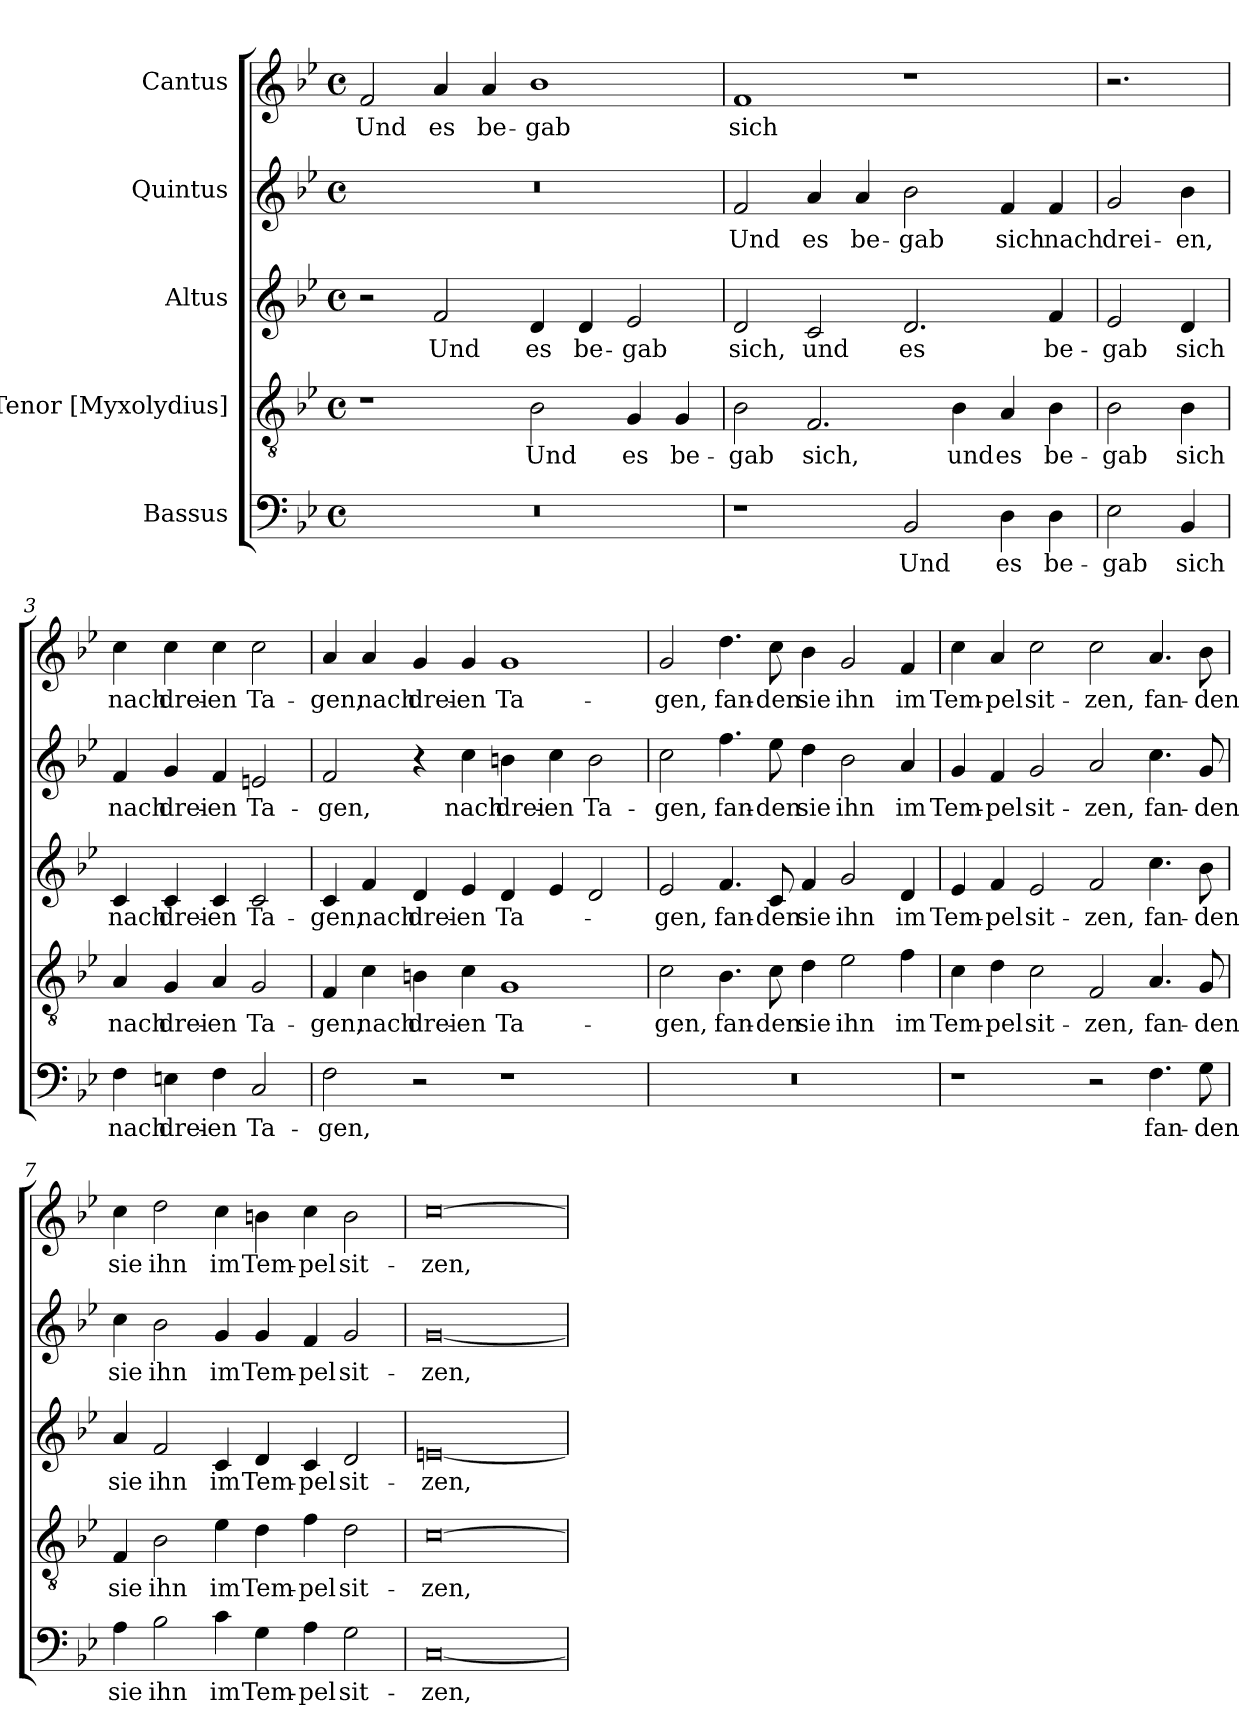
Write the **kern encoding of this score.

**kern	**text	**kern	**text	**kern	**text	**kern	**text	**kern	**text
*part5	*part5	*part4	*part4	*part3	*part3	*part2	*part2	*part1	*part1
*staff5	*staff5	*staff4	*staff4	*staff3	*staff3	*staff2	*staff2	*staff1	*staff1
*I"Bassus	*	*I"Tenor [Myxolydius]	*	*I"Altus	*	*I"Quintus	*	*I"Cantus	*
*clefF4	*	*clefGv2	*	*clefG2	*	*clefG2	*	*clefG2	*
*k[b-e-]	*	*k[b-e-]	*	*k[b-e-]	*	*k[b-e-]	*	*k[b-e-]	*
*M4/2	*	*M4/2	*	*M4/2	*	*M4/2	*	*M4/2	*
*met(c)	*	*met(c)	*	*met(c)	*	*met(c)	*	*met(c)	*
=1	=1	=1	=1	=1	=1	=1	=1	=1	=1
!	!	!	!	!	!	!	!	!	!LO:LY:b
0r	.	1r	.	2r	.	0r	.	2f/	Und
!	!	!	!	!	!LO:LY:b	!	!	!	!LO:LY:b
.	.	.	.	2f/	Und	.	.	4a/	es
!	!	!	!	!	!	!	!	!	!LO:LY:b
.	.	.	.	.	.	.	.	4a/	be-
!	!	!	!LO:LY:b	!	!LO:LY:b	!	!	!	!LO:LY:b
.	.	2B-\	Und	4d/	es	.	.	1b-	-gab
!	!	!	!	!	!LO:LY:b	!	!	!	!
.	.	.	.	4d/	be-	.	.	.	.
!	!	!	!LO:LY:b	!	!LO:LY:b	!	!	!	!
.	.	4G/	es	2e-/	-gab	.	.	.	.
!	!	!	!LO:LY:b	!	!	!	!	!	!
.	.	4G/	be-	.	.	.	.	.	.
=2	=2	=2	=2	=2	=2	=2	=2	=2	=2
!	!	!	!LO:LY:b	!	!LO:LY:b	!	!LO:LY:b	!	!LO:LY:b
1r	.	2B-\	-gab	2d/	sich,	2f/	Und	1f	sich
!	!	!	!LO:LY:b	!	!LO:LY:b	!	!LO:LY:b	!	!
.	.	2.F/	sich,	2c/	und	4a/	es	.	.
!	!	!	!	!	!	!	!LO:LY:b	!	!
.	.	.	.	.	.	4a/	be-	.	.
!	!LO:LY:b	!	!	!	!LO:LY:b	!	!LO:LY:b	!	!
2BB-/	Und	.	.	2.d/	es	2b-\	-gab	1r	.
!	!	!	!LO:LY:b	!	!	!	!	!	!
.	.	4B-\	und	.	.	.	.	.	.
!	!LO:LY:b	!	!LO:LY:b	!	!	!	!LO:LY:b	!	!
4D\	es	4A/	es	.	.	4f/	sich	.	.
!	!LO:LY:b	!	!LO:LY:b	!	!LO:LY:b	!	!LO:LY:b	!	!
4D\	be-	4B-\	be-	4f/	be-	4f/	nach	.	.
=3	=3	=3	=3	=3	=3	=3	=3	=3	=3
!	!LO:LY:b	!	!LO:LY:b	!	!LO:LY:b	!	!LO:LY:b	!	!
2E-\	-gab	2B-\	-gab	2e-/	-gab	2g/	drei-	2.r	.
!	!LO:LY:b	!	!LO:LY:b	!	!LO:LY:b	!	!LO:LY:b	!	!
4BB-/	sich	4B-\	sich	4d/	sich	4b-\	-en,	.	.
!!LO:LB:g=z
=3X1	=3X1	=3X1	=3X1	=3X1	=3X1	=3X1	=3X1	=3X1	=3X1
!	!LO:LY:b	!	!LO:LY:b	!	!LO:LY:b	!	!LO:LY:b	!	!LO:LY:b
4F\	nach	4A/	nach	4c/	nach	4f/	nach	4cc\	nach
!	!LO:LY:b	!	!LO:LY:b	!	!LO:LY:b	!	!LO:LY:b	!	!LO:LY:b
4En\	drei-	4G/	drei-	4c/	drei-	4g/	drei-	4cc\	drei-
!	!LO:LY:b	!	!LO:LY:b	!	!LO:LY:b	!	!LO:LY:b	!	!LO:LY:b
4F\	-en	4A/	-en	4c/	-en	4f/	-en	4cc\	-en
!	!LO:LY:b	!	!LO:LY:b	!	!LO:LY:b	!	!LO:LY:b	!	!LO:LY:b
2C/	Ta-	2G/	Ta-	2c/	Ta-	2en/	Ta-	2cc\	Ta-
=4	=4	=4	=4	=4	=4	=4	=4	=4	=4
!	!LO:LY:b	!	!LO:LY:b	!	!LO:LY:b	!	!LO:LY:b	!	!LO:LY:b
2F\	-gen,	4F/	-gen,	4c/	-gen,	2f/	-gen,	4a/	-gen,
!	!	!	!LO:LY:b	!	!LO:LY:b	!	!	!	!LO:LY:b
.	.	4c\	nach	4f/	nach	.	.	4a/	nach
!	!	!	!LO:LY:b	!	!LO:LY:b	!	!	!	!LO:LY:b
2r	.	4Bn\	drei-	4d/	drei-	4r	.	4g/	drei-
!	!	!	!LO:LY:b	!	!LO:LY:b	!	!LO:LY:b	!	!LO:LY:b
.	.	4c\	-en	4e-/	-en	4cc\	nach	4g/	-en
!	!	!	!LO:LY:b	!	!LO:LY:b	!	!LO:LY:b	!	!LO:LY:b
1r	.	1G	Ta-	4d/	Ta-	4bn\	drei-	1g	Ta-
!	!	!	!	!	!	!	!LO:LY:b	!	!
.	.	.	.	4e-/	.	4cc\	-en	.	.
!	!	!	!	!	!	!	!LO:LY:b	!	!
.	.	.	.	2d/	.	2b\	Ta-	.	.
=5	=5	=5	=5	=5	=5	=5	=5	=5	=5
!	!	!	!LO:LY:b	!	!LO:LY:b	!	!LO:LY:b	!	!LO:LY:b
0r	.	2c\	gen,	2e-/	gen,	2cc\	gen,	2g/	gen,
!	!	!	!LO:LY:b	!	!LO:LY:b	!	!LO:LY:b	!	!LO:LY:b
.	.	4.B-\	fan-	4.f/	fan-	4.ff\	fan-	4.dd\	fan-
!	!	!	!LO:LY:b	!	!LO:LY:b	!	!LO:LY:b	!	!LO:LY:b
.	.	8c\	-den	8c/	-den	8ee-\	-den	8cc\	-den
!	!	!	!LO:LY:b	!	!LO:LY:b	!	!LO:LY:b	!	!LO:LY:b
.	.	4d\	sie	4f/	sie	4dd\	sie	4b-\	sie
!	!	!	!LO:LY:b	!	!LO:LY:b	!	!LO:LY:b	!	!LO:LY:b
.	.	2e-\	ihn	2g/	ihn	2b-\	ihn	2g/	ihn
!	!	!	!LO:LY:b	!	!LO:LY:b	!	!LO:LY:b	!	!LO:LY:b
.	.	4f\	im	4d/	im	4a/	im	4f/	im
!!LO:PB:g=z
=6	=6	=6	=6	=6	=6	=6	=6	=6	=6
!	!	!	!LO:LY:b	!	!LO:LY:b	!	!LO:LY:b	!	!LO:LY:b
1r	.	4c\	Tem-	4e-/	Tem-	4g/	Tem-	4cc\	Tem-
!	!	!	!LO:LY:b	!	!LO:LY:b	!	!LO:LY:b	!	!LO:LY:b
.	.	4d\	-pel	4f/	-pel	4f/	-pel	4a/	-pel
!	!	!	!LO:LY:b	!	!LO:LY:b	!	!LO:LY:b	!	!LO:LY:b
.	.	2c\	sit-	2e-/	sit-	2g/	sit-	2cc\	sit-
!	!	!	!LO:LY:b	!	!LO:LY:b	!	!LO:LY:b	!	!LO:LY:b
2r	.	2F/	-zen,	2f/	-zen,	2a/	-zen,	2cc\	-zen,
!	!LO:LY:b	!	!LO:LY:b	!	!LO:LY:b	!	!LO:LY:b	!	!LO:LY:b
4.F\	fan-	4.A/	fan-	4.cc\	fan-	4.cc\	fan-	4.a/	fan-
!	!LO:LY:b	!	!LO:LY:b	!	!LO:LY:b	!	!LO:LY:b	!	!LO:LY:b
8G\	-den	8G/	-den	8b-\	-den	8g/	-den	8b-\	-den
=7	=7	=7	=7	=7	=7	=7	=7	=7	=7
!	!LO:LY:b	!	!LO:LY:b	!	!LO:LY:b	!	!LO:LY:b	!	!LO:LY:b
4A\	sie	4F/	sie	4a/	sie	4cc\	sie	4cc\	sie
!	!LO:LY:b	!	!LO:LY:b	!	!LO:LY:b	!	!LO:LY:b	!	!LO:LY:b
2B-\	ihn	2B-\	ihn	2f/	ihn	2b-\	ihn	2dd\	ihn
!	!LO:LY:b	!	!LO:LY:b	!	!LO:LY:b	!	!LO:LY:b	!	!LO:LY:b
4c\	im	4e-\	im	4c/	im	4g/	im	4cc\	im
!	!LO:LY:b	!	!LO:LY:b	!	!LO:LY:b	!	!LO:LY:b	!	!LO:LY:b
4G\	Tem-	4d\	Tem-	4d/	Tem-	4g/	Tem-	4bn\	Tem-
!	!LO:LY:b	!	!LO:LY:b	!	!LO:LY:b	!	!LO:LY:b	!	!LO:LY:b
4A\	-pel	4f\	-pel	4c/	-pel	4f/	-pel	4cc\	-pel
!	!LO:LY:b	!	!LO:LY:b	!	!LO:LY:b	!	!LO:LY:b	!	!LO:LY:b
2G\	sit-	2d\	sit-	2d/	sit-	2g/	sit-	2b\	sit-
=8	=8	=8	=8	=8	=8	=8	=8	=8	=8
!	!LO:LY:b	!	!LO:LY:b	!	!LO:LY:b	!	!LO:LY:b	!	!LO:LY:b
[0C	-zen,	[0c	-zen,	[0en	-zen,	[0g	-zen,	[0cc	-zen,
=	=	=	=	=	=	=	=	=	=
*-	*-	*-	*-	*-	*-	*-	*-	*-	*-
